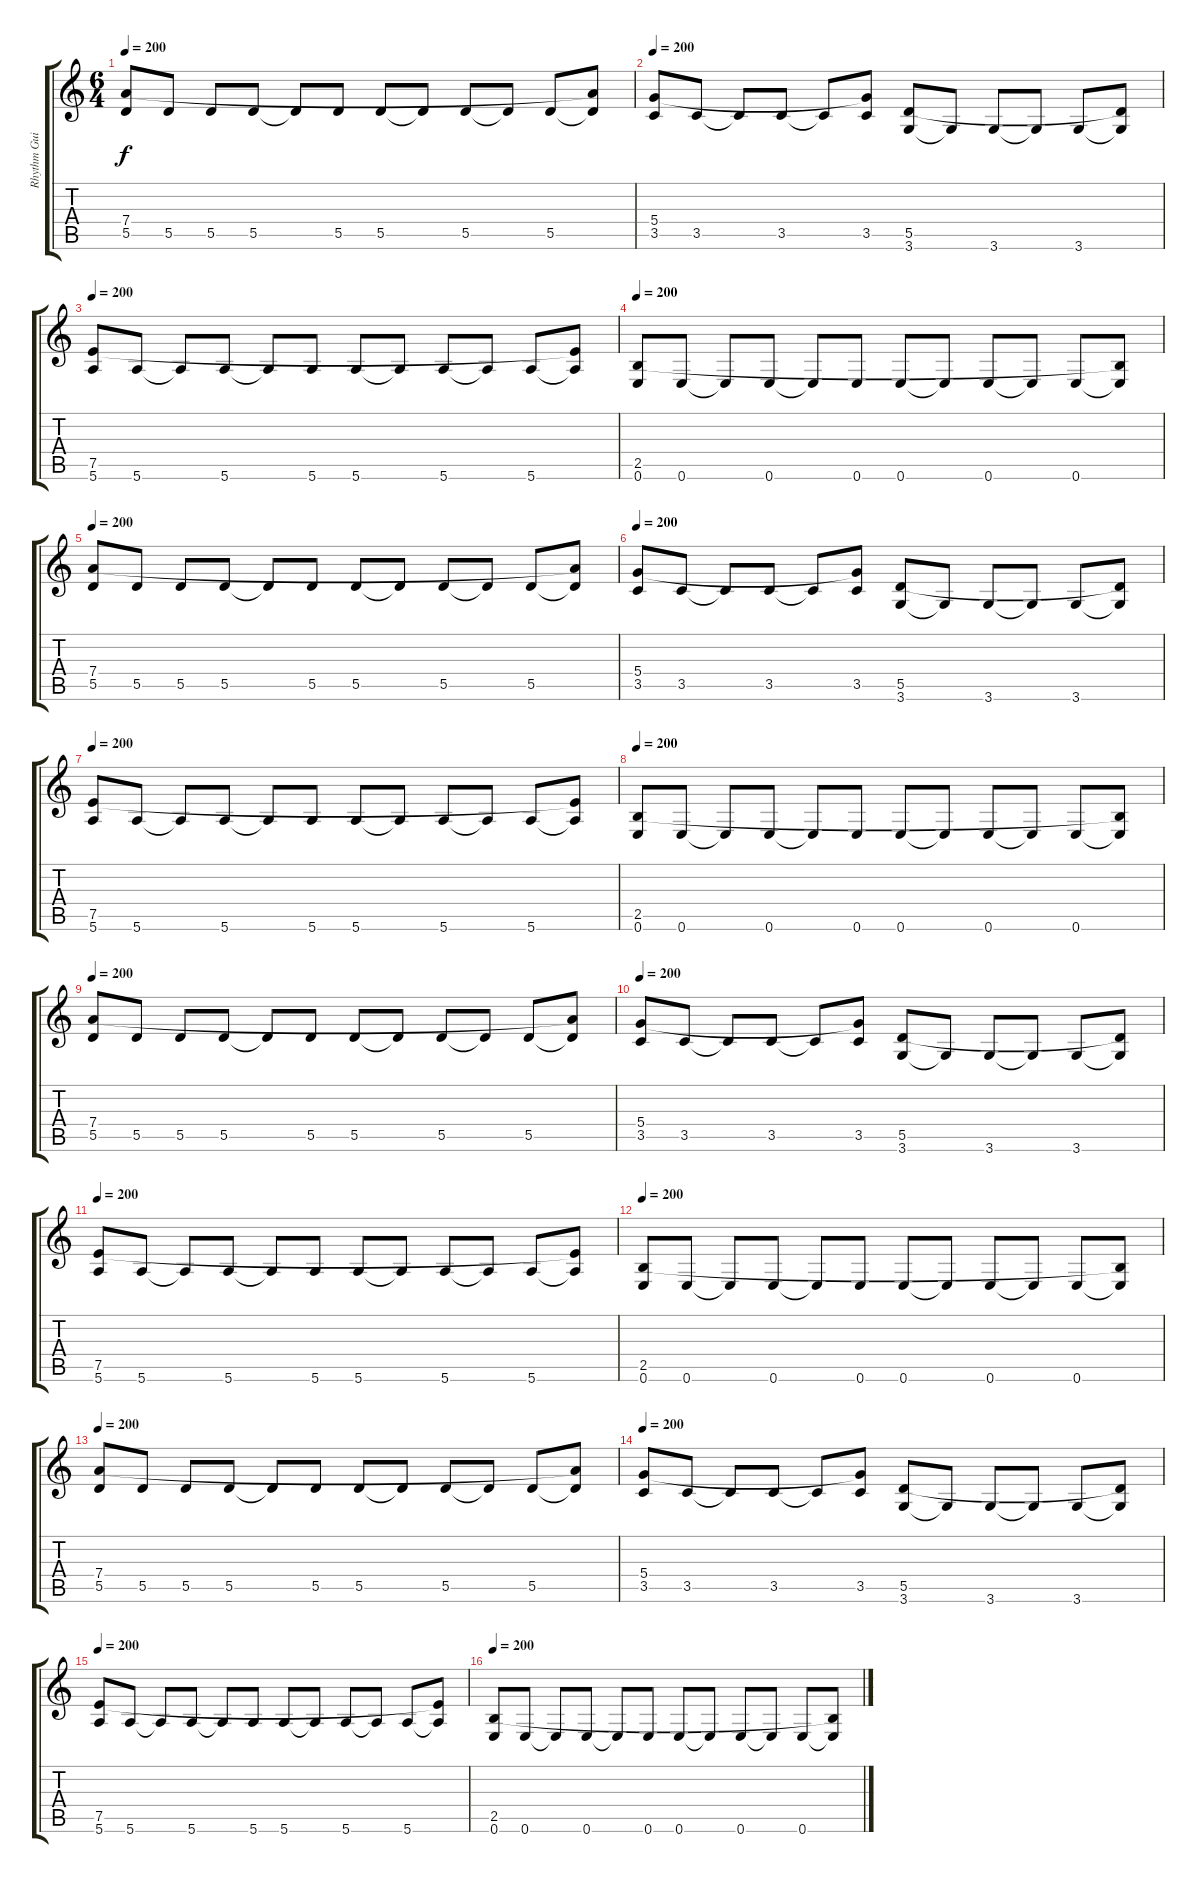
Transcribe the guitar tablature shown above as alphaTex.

\track ("Rhythm Guitar" "Rhythm Gui") {instrument distortionguitar}
\staff {score tabs}
\tuning (E4 B3 G3 D3 A2 E2) {hide}
\ts (6 4)
\tempo 200
\clef g2
\ks c
(7.4 5.5).8{dy f} 5.5.8 5.5.8 5.5.8 5.5{t}.8 5.5.8 5.5.8 5.5{t}.8 5.5.8 5.5{t}.8 5.5.8 (7.4{t} 5.5{t}).8 |
\tempo 200
(5.4 3.5).8 3.5.8 3.5{t}.8 3.5.8 3.5{t}.8 (5.4{t} 3.5).8 (5.5 3.6).8 3.6{t}.8 3.6.8 3.6{t}.8 3.6.8 (5.5{t} 3.6{t}).8 |
\tempo 200
(7.5 5.6).8 5.6.8 5.6{t}.8 5.6.8 5.6{t}.8 5.6.8 5.6.8 5.6{t}.8 5.6.8 5.6{t}.8 5.6.8 (7.5{t} 5.6{t}).8 |
\tempo 200
(2.5 0.6).8 0.6.8 0.6{t}.8 0.6.8 0.6{t}.8 0.6.8 0.6.8 0.6{t}.8 0.6.8 0.6{t}.8 0.6.8 (2.5{t} 0.6{t}).8 |
\tempo 200
(7.4 5.5).8 5.5.8 5.5.8 5.5.8 5.5{t}.8 5.5.8 5.5.8 5.5{t}.8 5.5.8 5.5{t}.8 5.5.8 (7.4{t} 5.5{t}).8 |
\tempo 200
(5.4 3.5).8 3.5.8 3.5{t}.8 3.5.8 3.5{t}.8 (5.4{t} 3.5).8 (5.5 3.6).8 3.6{t}.8 3.6.8 3.6{t}.8 3.6.8 (5.5{t} 3.6{t}).8 |
\tempo 200
(7.5 5.6).8 5.6.8 5.6{t}.8 5.6.8 5.6{t}.8 5.6.8 5.6.8 5.6{t}.8 5.6.8 5.6{t}.8 5.6.8 (7.5{t} 5.6{t}).8 |
\tempo 200
(2.5 0.6).8 0.6.8 0.6{t}.8 0.6.8 0.6{t}.8 0.6.8 0.6.8 0.6{t}.8 0.6.8 0.6{t}.8 0.6.8 (2.5{t} 0.6{t}).8 |
\tempo 200
(7.4 5.5).8 5.5.8 5.5.8 5.5.8 5.5{t}.8 5.5.8 5.5.8 5.5{t}.8 5.5.8 5.5{t}.8 5.5.8 (7.4{t} 5.5{t}).8 |
\tempo 200
(5.4 3.5).8 3.5.8 3.5{t}.8 3.5.8 3.5{t}.8 (5.4{t} 3.5).8 (5.5 3.6).8 3.6{t}.8 3.6.8 3.6{t}.8 3.6.8 (5.5{t} 3.6{t}).8 |
\tempo 200
(7.5 5.6).8 5.6.8 5.6{t}.8 5.6.8 5.6{t}.8 5.6.8 5.6.8 5.6{t}.8 5.6.8 5.6{t}.8 5.6.8 (7.5{t} 5.6{t}).8 |
\tempo 200
(2.5 0.6).8 0.6.8 0.6{t}.8 0.6.8 0.6{t}.8 0.6.8 0.6.8 0.6{t}.8 0.6.8 0.6{t}.8 0.6.8 (2.5{t} 0.6{t}).8 |
\tempo 200
(7.4 5.5).8 5.5.8 5.5.8 5.5.8 5.5{t}.8 5.5.8 5.5.8 5.5{t}.8 5.5.8 5.5{t}.8 5.5.8 (7.4{t} 5.5{t}).8 |
\tempo 200
(5.4 3.5).8 3.5.8 3.5{t}.8 3.5.8 3.5{t}.8 (5.4{t} 3.5).8 (5.5 3.6).8 3.6{t}.8 3.6.8 3.6{t}.8 3.6.8 (5.5{t} 3.6{t}).8 |
\tempo 200
(7.5 5.6).8 5.6.8 5.6{t}.8 5.6.8 5.6{t}.8 5.6.8 5.6.8 5.6{t}.8 5.6.8 5.6{t}.8 5.6.8 (7.5{t} 5.6{t}).8 |
\tempo 200
(2.5 0.6).8 0.6.8 0.6{t}.8 0.6.8 0.6{t}.8 0.6.8 0.6.8 0.6{t}.8 0.6.8 0.6{t}.8 0.6.8 (2.5{t} 0.6{t}).8
